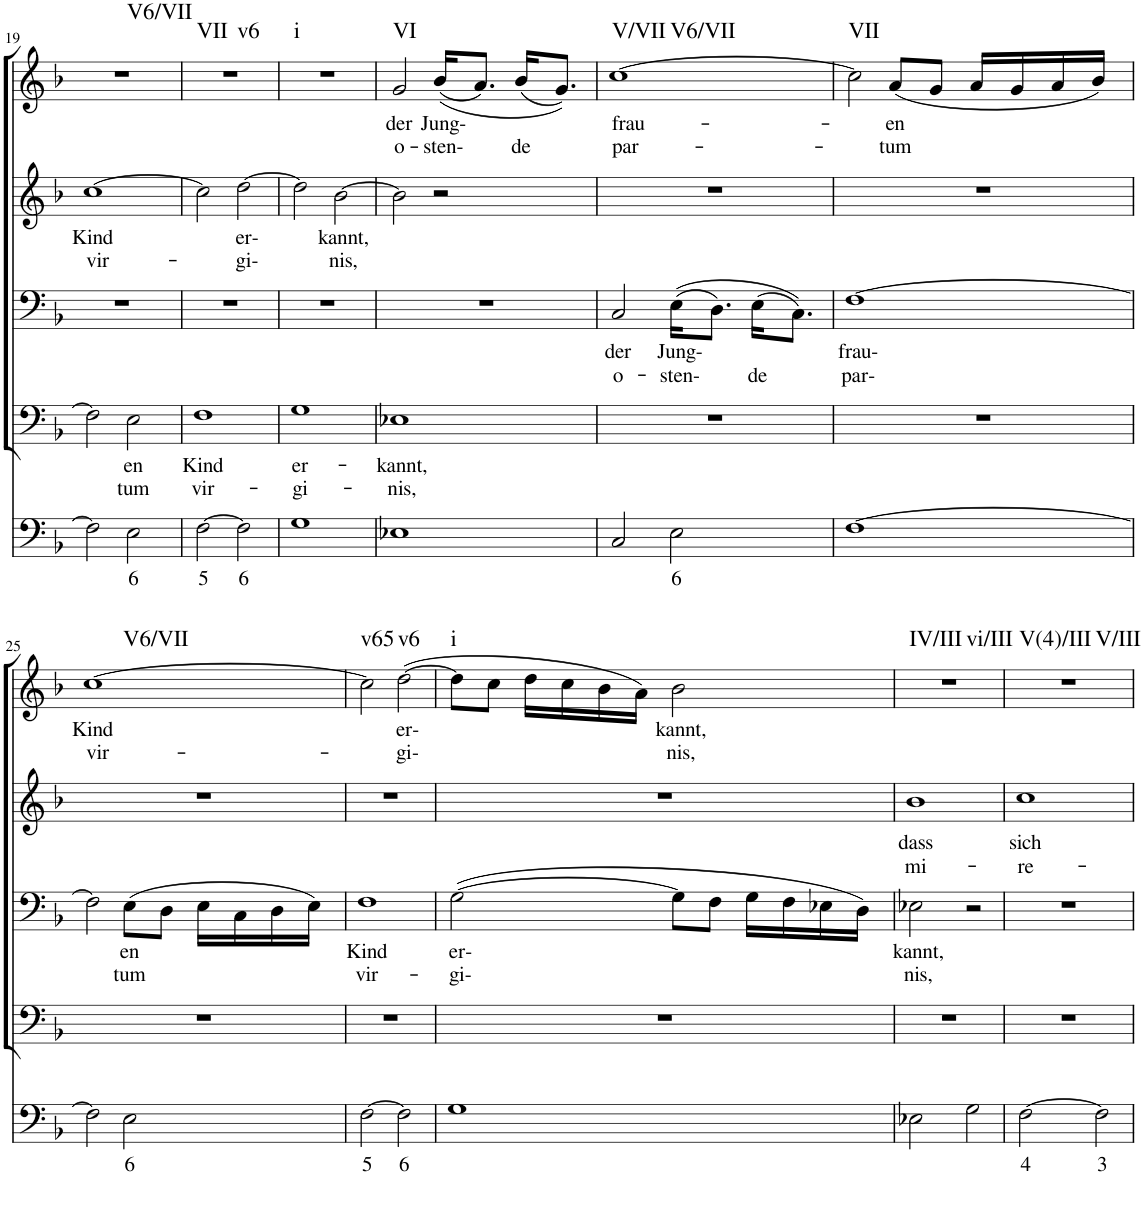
**kern	**text	**kern	**text	**text	**kern	**text	**text	**kern	**text	**text	**kern	**text	**text	**harte
*part5	*part5	*part4	*part4	*part4	*part3	*part3	*part3	*part2	*part2	*part2	*part1	*part1	*part1	*part1
*staff5	*staff5	*staff4	*staff4	*staff4	*staff3	*staff3	*staff3	*staff2	*staff2	*staff2	*staff1	*staff1	*staff1	*
*I"Continuo	*	*I"Bass II	*	*	*I"Bass I	*	*	*I"Soprano II	*	*	*I"Soprano I	*	*	*
!!LO:PB:g=z
*clefF4	*	*clefF4	*	*	*clefF4	*	*	*clefG2	*	*	*clefG2	*	*	*
*k[b-]	*	*k[b-]	*	*	*k[b-]	*	*	*k[b-]	*	*	*k[b-]	*	*	*
*M4/4	*	*M4/4	*	*	*M4/4	*	*	*M4/4	*	*	*M4/4	*	*	*
=19	=19	=19	=19	=19	=19	=19	=19	=19	=19	=19	=19	=19	=19	=19
!	!	!	!	!	!	!	!	!	!LO:LY:b	!LO:LY:b	!	!	!	!LO:H:kt=V6/VII
2F\]	.	2F\]	.	.	1r	.	.	[1cc	Kind	vir-	1r	.	.	N
!	!LO:LY:b	!	!LO:LY:b	!LO:LY:b	!	!	!	!	!	!	!	!	!	!
2E\	6	2E\	en	tum	.	.	.	.	.	.	.	.	.	.
=20	=20	=20	=20	=20	=20	=20	=20	=20	=20	=20	=20	=20	=20	=20
!	!LO:LY:b	!	!LO:LY:b	!LO:LY:b	!	!	!	!	!	!	!	!	!	!LO:H:n=1:kt=VII
!	!	!	!	!	!	!	!	!	!	!	!	!	!	!LO:H:n=2:kt=v6
[2F\	5	1F	Kind	vir-	1r	.	.	2cc\]	.	.	1r	.	.	N N
!	!LO:LY:b	!	!	!	!	!	!	!	!LO:LY:b	!LO:LY:b	!	!	!	!
2F\]	6	.	.	.	.	.	.	[2dd\	er-	gi-	.	.	.	.
=21	=21	=21	=21	=21	=21	=21	=21	=21	=21	=21	=21	=21	=21	=21
!	!	!	!LO:LY:b	!LO:LY:b	!	!	!	!	!	!	!	!	!	!LO:H:kt=i
1G	.	1G	er-	gi-	1r	.	.	2dd\]	.	.	1r	.	.	N
!	!	!	!	!	!	!	!	!	!LO:LY:b	!LO:LY:b	!	!	!	!
.	.	.	.	.	.	.	.	[2b-\	kannt,	nis,	.	.	.	.
=22	=22	=22	=22	=22	=22	=22	=22	=22	=22	=22	=22	=22	=22	=22
!	!	!	!LO:LY:b	!LO:LY:b	!	!	!	!	!	!	!	!LO:LY:b	!LO:LY:b	!LO:H:kt=VI
1E-X	.	1E-X	kannt,	nis,	1r	.	.	2b-\]	.	.	2g/	der	o-	N
!	!	!	!	!	!	!	!	!	!	!	!	!LO:LY:b	!LO:LY:b	!
.	.	.	.	.	.	.	.	2r	.	.	((16b-/KL	Jung-	sten-	.
.	.	.	.	.	.	.	.	.	.	.	8.a/J)	.	.	.
!	!	!	!	!	!	!	!	!	!	!	!	!	!LO:LY:b	!
.	.	.	.	.	.	.	.	.	.	.	(16b-/KL	.	de	.
.	.	.	.	.	.	.	.	.	.	.	8.g/J))	.	.	.
=23	=23	=23	=23	=23	=23	=23	=23	=23	=23	=23	=23	=23	=23	=23
!	!	!	!	!	!	!LO:LY:b	!LO:LY:b	!	!	!	!	!LO:LY:b	!LO:LY:b	!LO:H:n=1:kt=V/VII
!	!	!	!	!	!	!	!	!	!	!	!	!	!	!LO:H:n=2:kt=V6/VII
2C/	.	1r	.	.	2C/	der	o-	1r	.	.	[1cc	frau-	par-	N N
!	!LO:LY:b	!	!	!	!	!LO:LY:b	!LO:LY:b	!	!	!	!	!	!	!
2E\	6	.	.	.	((16E\KL	Jung-	sten-	.	.	.	.	.	.	.
.	.	.	.	.	8.D\J)	.	.	.	.	.	.	.	.	.
!	!	!	!	!	!	!	!LO:LY:b	!	!	!	!	!	!	!
.	.	.	.	.	(16E\KL	.	de	.	.	.	.	.	.	.
.	.	.	.	.	8.C\J))	.	.	.	.	.	.	.	.	.
=24	=24	=24	=24	=24	=24	=24	=24	=24	=24	=24	=24	=24	=24	=24
!	!	!	!	!	!	!LO:LY:b	!LO:LY:b	!	!	!	!	!	!	!LO:H:kt=VII
[1F	.	1r	.	.	[1F	frau-	par-	1r	.	.	2cc\]	.	.	N
!	!	!	!	!	!	!	!	!	!	!	!	!LO:LY:b	!LO:LY:b	!
.	.	.	.	.	.	.	.	.	.	.	(8a/L	en	tum	.
.	.	.	.	.	.	.	.	.	.	.	8g/J	.	.	.
.	.	.	.	.	.	.	.	.	.	.	16a/LL	.	.	.
.	.	.	.	.	.	.	.	.	.	.	16g/	.	.	.
.	.	.	.	.	.	.	.	.	.	.	16a/	.	.	.
.	.	.	.	.	.	.	.	.	.	.	16b-/JJ)	.	.	.
!!LO:LB:g=z
=25	=25	=25	=25	=25	=25	=25	=25	=25	=25	=25	=25	=25	=25	=25
!	!	!	!	!	!	!	!	!	!	!	!	!LO:LY:b	!LO:LY:b	!LO:H:kt=V6/VII
2F\]	.	1r	.	.	2F\]	.	.	1r	.	.	[1cc	Kind	vir-	N
!	!LO:LY:b	!	!	!	!	!LO:LY:b	!LO:LY:b	!	!	!	!	!	!	!
2E\	6	.	.	.	(8E\L	en	tum	.	.	.	.	.	.	.
.	.	.	.	.	8D\J	.	.	.	.	.	.	.	.	.
.	.	.	.	.	16E\LL	.	.	.	.	.	.	.	.	.
.	.	.	.	.	16C\	.	.	.	.	.	.	.	.	.
.	.	.	.	.	16D\	.	.	.	.	.	.	.	.	.
.	.	.	.	.	16E\JJ)	.	.	.	.	.	.	.	.	.
=26	=26	=26	=26	=26	=26	=26	=26	=26	=26	=26	=26	=26	=26	=26
!	!LO:LY:b	!	!	!	!	!LO:LY:b	!LO:LY:b	!	!	!	!	!	!	!LO:H:kt=v65
[2F\	5	1r	.	.	1F	Kind	vir-	1r	.	.	2cc\]	.	.	N
!	!LO:LY:b	!	!	!	!	!	!	!	!	!	!	!LO:LY:b	!LO:LY:b	!LO:H:kt=v6
2F\]	6	.	.	.	.	.	.	.	.	.	([2dd\	er-	gi-	N
=27	=27	=27	=27	=27	=27	=27	=27	=27	=27	=27	=27	=27	=27	=27
!	!	!	!	!	!	!LO:LY:b	!LO:LY:b	!	!	!	!	!	!	!LO:H:kt=i
1G	.	1r	.	.	([2G\	er-	gi-	1r	.	.	8dd\L]	.	.	N
.	.	.	.	.	.	.	.	.	.	.	8cc\J	.	.	.
.	.	.	.	.	.	.	.	.	.	.	16dd\LL	.	.	.
.	.	.	.	.	.	.	.	.	.	.	16cc\	.	.	.
.	.	.	.	.	.	.	.	.	.	.	16b-\	.	.	.
.	.	.	.	.	.	.	.	.	.	.	16a\JJ)	.	.	.
!	!	!	!	!	!	!	!	!	!	!	!	!LO:LY:b	!LO:LY:b	!
.	.	.	.	.	8G\L]	.	.	.	.	.	2b-\	kannt,	nis,	.
.	.	.	.	.	8F\J	.	.	.	.	.	.	.	.	.
.	.	.	.	.	16G\LL	.	.	.	.	.	.	.	.	.
.	.	.	.	.	16F\	.	.	.	.	.	.	.	.	.
.	.	.	.	.	16E-X\	.	.	.	.	.	.	.	.	.
.	.	.	.	.	16D\JJ)	.	.	.	.	.	.	.	.	.
=28	=28	=28	=28	=28	=28	=28	=28	=28	=28	=28	=28	=28	=28	=28
!	!	!	!	!	!	!LO:LY:b	!LO:LY:b	!	!LO:LY:b	!LO:LY:b	!	!	!	!LO:H:n=1:kt=IV/III
!	!	!	!	!	!	!	!	!	!	!	!	!	!	!LO:H:n=2:kt=vi/III
2E-X\	.	1r	.	.	2E-X\	kannt,	nis,	1b-	dass	mi-	1r	.	.	N N
2G\	.	.	.	.	2r	.	.	.	.	.	.	.	.	.
=29	=29	=29	=29	=29	=29	=29	=29	=29	=29	=29	=29	=29	=29	=29
!	!LO:LY:b	!	!	!	!	!	!	!	!LO:LY:b	!LO:LY:b	!	!	!	!LO:H:n=1:kt=V(4)/III
!	!	!	!	!	!	!	!	!	!	!	!	!	!	!LO:H:n=2:kt=V/III
[2F\	4	1r	.	.	1r	.	.	1cc	sich	re-	1r	.	.	N N
!	!LO:LY:b	!	!	!	!	!	!	!	!	!	!	!	!	!
2F\]	3	.	.	.	.	.	.	.	.	.	.	.	.	.
=	=	=	=	=	=	=	=	=	=	=	=	=	=	=
*-	*-	*-	*-	*-	*-	*-	*-	*-	*-	*-	*-	*-	*-	*-
